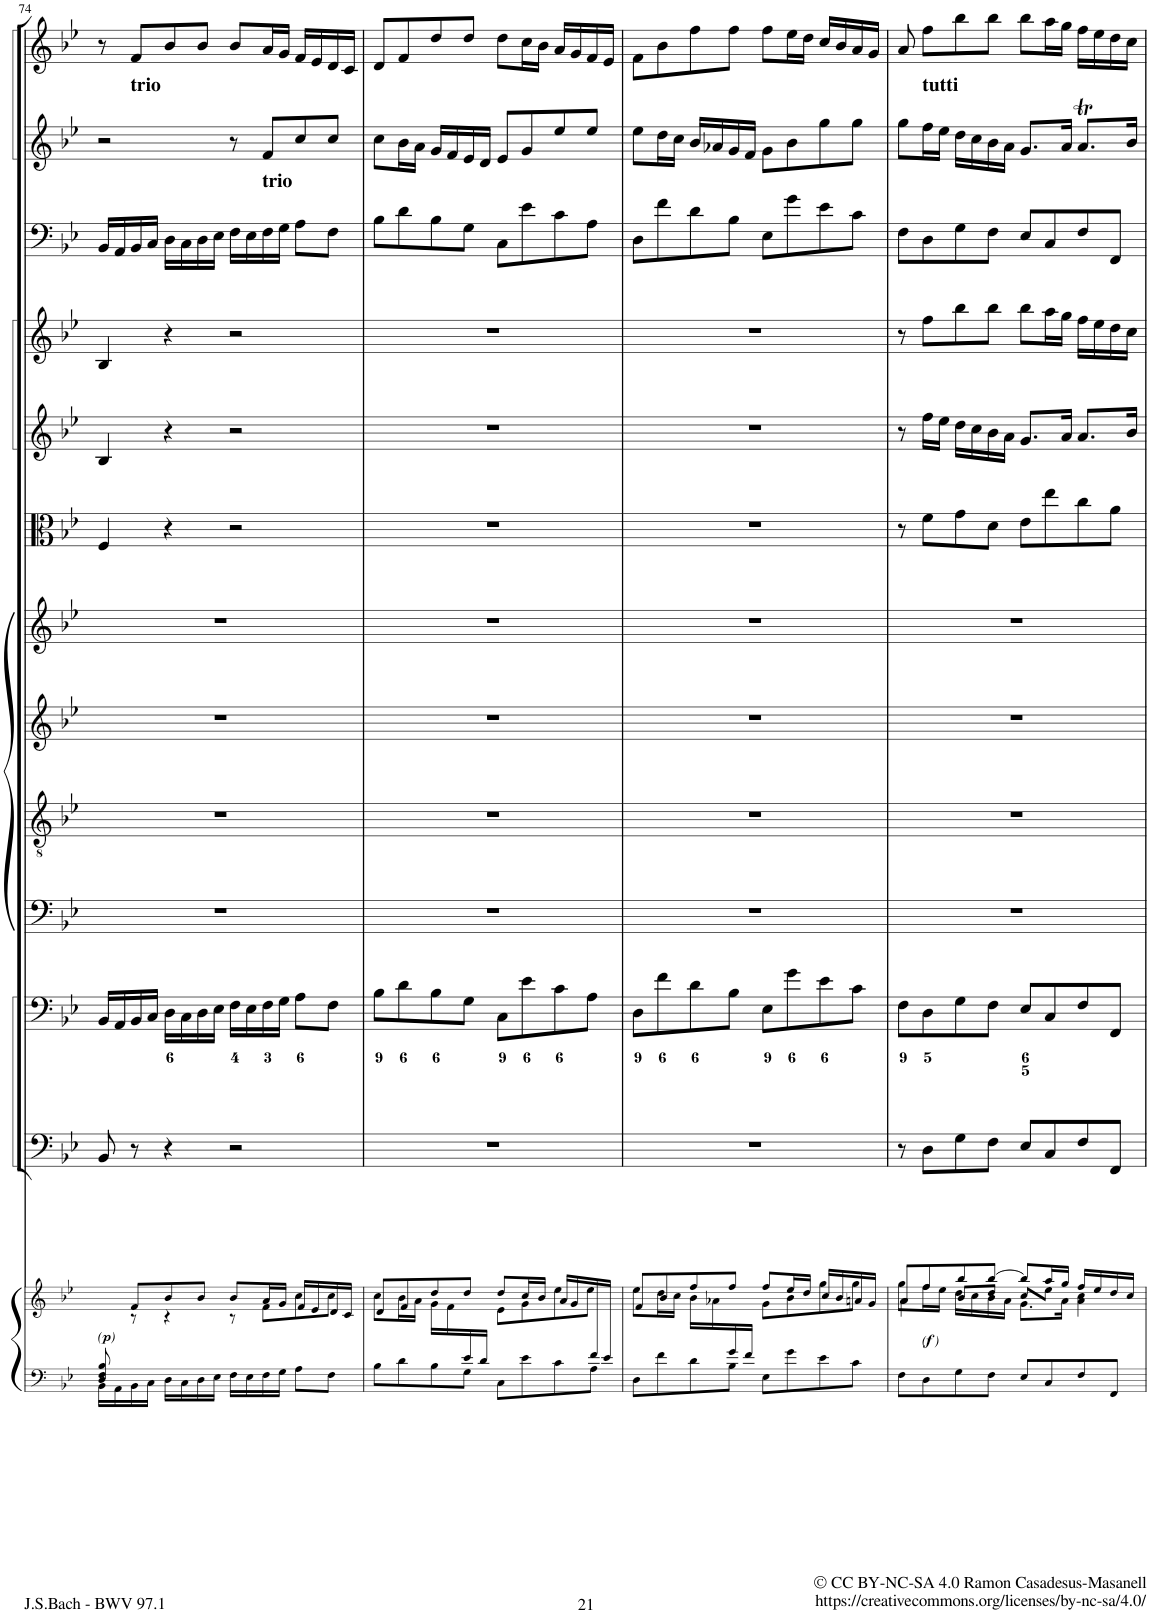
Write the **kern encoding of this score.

**kern	**kern	**kern	**kern	**kern	**kern	**kern	**kern	**kern	**kern	**kern	**kern	**kern	**kern
*part13	*part13	*part12	*part11	*part10	*part9	*part8	*part7	*part6	*part5	*part4	*part3	*part2	*part1
*staff14	*staff13	*staff12	*staff11	*staff10	*staff9	*staff8	*staff7	*staff6	*staff5	*staff4	*staff3	*staff2	*staff1
*I"Piano reduction	*	*I"Violoncello  e Violone	*I"Organo	*I"Basso	*I"Tenore	*I"Alto	*I"Soprano	*I"Viola	*I"Violino II	*I"Violino I	*I"Fagotti	*I"Oboe II	*I"Oboe I
*I'Pno	*	*	*	*	*	*	*	*	*	*	*	*I'Ob	*I'Ob
!!LO:PB:g=z
*clefF4	*clefG2	*clefF4	*clefF4	*clefF4	*clefGv2	*clefG2	*clefG2	*clefC3	*clefG2	*clefG2	*clefF4	*clefG2	*clefG2
*k[b-e-]	*k[b-e-]	*k[b-e-]	*k[b-e-]	*k[b-e-]	*k[b-e-]	*k[b-e-]	*k[b-e-]	*k[b-e-]	*k[b-e-]	*k[b-e-]	*k[b-e-]	*k[b-e-]	*k[b-e-]
*M4/4	*M4/4	*M4/4	*M4/4	*M4/4	*M4/4	*M4/4	*M4/4	*M4/4	*M4/4	*M4/4	*M4/4	*M4/4	*M4/4
*met(c)	*met(c)	*met(c)	*met(c)	*met(c)	*met(c)	*met(c)	*met(c)	*met(c)	*met(c)	*met(c)	*met(c)	*met(c)	*met(c)
=74	=74	=74	=74	=74	=74	=74	=74	=74	=74	=74	=74	=74	=74
*^	*^	*	*	*	*	*	*	*	*	*	*	*	*
!	!	!LO:TX:b:i:t=(	!	!	!	!	!	!	!	!	!	!	!	!	!
!	!	!LO:TX:b:i:t=)	!	!	!	!	!	!	!	!	!	!	!	!	!
8D/ 8F/ 8B-/	16BB-\LL	8ryy	8ryy	8BB-/	16BB-/LL	1r	1r	1r	1r	4F/	4B-/	4B-/	16BB-/LL	2r	8r
.	16AA\	.	.	.	16AA/	.	.	.	.	.	.	.	16AA/	.	.
!	!	!	!	!	!	!	!	!	!	!	!	!	!	!	!LO:TX:b:B:t=trio
2..ryy	16BB-\	8f/L	8r	8r	16BB-/	.	.	.	.	.	.	.	16BB-/	.	8f/L
.	16C\JJ	.	.	.	16C/JJ	.	.	.	.	.	.	.	16C/JJ	.	.
.	16D\LL	8b-/	4r	4r	16D\LL	.	.	.	.	4r	4r	4r	16D\LL	.	8b-/
.	16C\	.	.	.	16C\	.	.	.	.	.	.	.	16C\	.	.
.	16D\	8b-/J	.	.	16D\	.	.	.	.	.	.	.	16D\	.	8b-/J
.	16E-\JJ	.	.	.	16E-\JJ	.	.	.	.	.	.	.	16E-\JJ	.	.
.	16F\LL	8b-/L	8r	2r	16F\LL	.	.	.	.	2r	2r	2r	16F\LL	8r	8b-/L
.	16E-\	.	.	.	16E-\	.	.	.	.	.	.	.	16E-\	.	.
!	!	!	!	!	!	!	!	!	!	!	!	!	!	!LO:TX:b:B:t=trio	!
.	16F\	16a/L	8f\L	.	16F\	.	.	.	.	.	.	.	16F\	8f/L	16a/L
.	16G\JJ	16g/JJ	.	.	16G\JJ	.	.	.	.	.	.	.	16G\JJ	.	16g/JJ
.	8A\L	16f/LL	8cc\	.	8A\L	.	.	.	.	.	.	.	8A\L	8cc/	16f/LL
.	.	16e-/	.	.	.	.	.	.	.	.	.	.	.	.	16e-/
.	8F\J	16d/	8cc\J	.	8F\J	.	.	.	.	.	.	.	8F\J	8cc/J	16d/
.	.	16c/JJ	.	.	.	.	.	.	.	.	.	.	.	.	16c/JJ
=75	=75	=75	=75	=75	=75	=75	=75	=75	=75	=75	=75	=75	=75	=75	=75
*	*^	*	*	*	*	*	*	*	*	*	*	*	*	*	*
2..ryy	4.ryy	8B-\L	8d/L	8cc\L	1r	8B-\L	1r	1r	1r	1r	1r	1r	1r	8B-\L	8cc\L	8d/L
.	.	8d\	8f/	16b-\L	.	8d\	.	.	.	.	.	.	.	8d\	16b-\L	8f/
.	.	.	.	16a\JJ	.	.	.	.	.	.	.	.	.	.	16a\JJ	.
.	.	8B-\	8dd/	16g\LL	.	8B-\	.	.	.	.	.	.	.	8B-\	16g/LL	8dd/
.	.	.	.	16f\	.	.	.	.	.	.	.	.	.	.	16f/	.
.	16e-/	8G\J	8dd/J	8ryy	.	8G\J	.	.	.	.	.	.	.	8G\J	16e-/	8dd/J
.	16d/JJ	.	.	.	.	.	.	.	.	.	.	.	.	.	16d/JJ	.
.	2ryy	8C\L	8dd/L	8e-\L	.	8C\L	.	.	.	.	.	.	.	8C\L	8e-/L	8dd\L
.	.	8e-\	16cc/L	8g\	.	8e-\	.	.	.	.	.	.	.	8e-\	8g/	16cc\L
.	.	.	16b-/JJ	.	.	.	.	.	.	.	.	.	.	.	.	16b-\JJ
.	.	8c\	16a/LL	8ee-\	.	8c\	.	.	.	.	.	.	.	8c\	8ee-/	16a/LL
.	.	.	16g/	.	.	.	.	.	.	.	.	.	.	.	.	16g/
16f/	.	8A\J	8ryy	8ee-\J	.	8A\J	.	.	.	.	.	.	.	8A\J	8ee-/J	16f/
16e-/JJ	.	.	.	.	.	.	.	.	.	.	.	.	.	.	.	16e-/JJ
*	*v	*v	*	*	*	*	*	*	*	*	*	*	*	*	*	*
=76	=76	=76	=76	=76	=76	=76	=76	=76	=76	=76	=76	=76	=76	=76	=76
4.ryy	8D\L	8f/L	8ee-\L	1r	8D\L	1r	1r	1r	1r	1r	1r	1r	8D\L	8ee-\L	8f\L
.	8f\	8b-/	16dd\L	.	8f\	.	.	.	.	.	.	.	8f\	16dd\L	8b-\
.	.	.	16cc\JJ	.	.	.	.	.	.	.	.	.	.	16cc\JJ	.
.	8d\	8ff/	16b-\LL	.	8d\	.	.	.	.	.	.	.	8d\	16b-/LL	8ff\
.	.	.	16a-X\	.	.	.	.	.	.	.	.	.	.	16a-X/	.
16g/	8B-\J	8ff/J	8ryy	.	8B-\J	.	.	.	.	.	.	.	8B-\J	16g/	8ff\J
16f/JJ	.	.	.	.	.	.	.	.	.	.	.	.	.	16f/JJ	.
2ryy	8E-\L	8ff/L	8g\L	.	8E-\L	.	.	.	.	.	.	.	8E-\L	8g\L	8ff\L
.	8g\	16ee-/L	8b-\	.	8g\	.	.	.	.	.	.	.	8g\	8b-\	16ee-\L
.	.	16dd/JJ	.	.	.	.	.	.	.	.	.	.	.	.	16dd\JJ
.	8e-\	16cc/LL	8gg\	.	8e-\	.	.	.	.	.	.	.	8e-\	8gg\	16cc/LL
.	.	16b-/	.	.	.	.	.	.	.	.	.	.	.	.	16b-/
.	8c\J	16an/	8gg\J	.	8c\J	.	.	.	.	.	.	.	8c\J	8gg\J	16a/
.	.	16g/JJ	.	.	.	.	.	.	.	.	.	.	.	.	16g/JJ
*v	*v	*	*	*	*	*	*	*	*	*	*	*	*	*	*
=77	=77	=77	=77	=77	=77	=77	=77	=77	=77	=77	=77	=77	=77	=77
*	*	*^	*	*	*	*	*	*	*	*	*	*	*	*
8F\L	8a/L	8gg\L	4a\	8r	8F\L	1r	1r	1r	1r	8r	8r	8r	8F\L	8gg\L	8a/
!	!	!	!	!	!	!	!	!	!	!	!	!	!	!	!LO:TX:b:B:t=tutti
!	!LO:TX:b:i:t=(	!	!	!	!	!	!	!	!	!	!	!	!	!	!
!	!LO:TX:b:i:t=)	!	!	!	!	!	!	!	!	!	!	!	!	!	!
8D\	8ff/	16ff\L	.	8D\L	8D\	.	.	.	.	8f\L	16ff\LL	8ff\L	8D\	16ff\L	8ff\L
.	.	16ee-\JJ	.	.	.	.	.	.	.	.	16ee-\JJ	.	.	16ee-\JJ	.
8G\	8bb-/	16dd\LL	8b-/L	8G\	8G\	.	.	.	.	8g\	16dd\LL	8bb-\	8G\	16dd\LL	8bb-\
.	.	16cc\	.	.	.	.	.	.	.	.	16cc\	.	.	16cc\	.
8F\J	[8bb-/J	16b-\	8dd/J	8F\J	8F\J	.	.	.	.	8d\J	16b-\	8bb-\J	8F\J	16b-\	8bb-\J
.	.	16a\JJ	.	.	.	.	.	.	.	.	16a\JJ	.	.	16a\JJ	.
8E-/L	8bb-/L]	8.g\L	8cc/L	8E-/L	8E-/L	.	.	.	.	8e-\L	8.g/L	8bb-\L	8E-/L	8.g/L	8bb-\L
8C/	16aa/L	.	8ee-\J	8C/	8C/	.	.	.	.	8ee-\	.	16aa\L	8C/	.	16aa\L
.	16gg/JJ	16a\Jk	.	.	.	.	.	.	.	.	16a/Jk	16gg\JJ	.	16a/Jk	16gg\JJ
8F/	16ff/LL	4a\ 4cc\	4ryy	8F/	8F/	.	.	.	.	8cc\	8.a/L	16ff\LL	8F/	8.at/L	16ff\LL
.	16ee-/	.	.	.	.	.	.	.	.	.	.	16ee-\	.	.	16ee-\
8FF/J	16dd/	.	.	8FF/J	8FF/J	.	.	.	.	8a\J	.	16dd\	8FF/J	.	16dd\
.	16cc/JJ	.	.	.	.	.	.	.	.	.	16b-/Jk	16cc\JJ	.	16b-/Jk	16cc\JJ
*	*v	*v	*v	*	*	*	*	*	*	*	*	*	*	*	*
=	=	=	=	=	=	=	=	=	=	=	=	=	=
*-	*-	*-	*-	*-	*-	*-	*-	*-	*-	*-	*-	*-	*-
